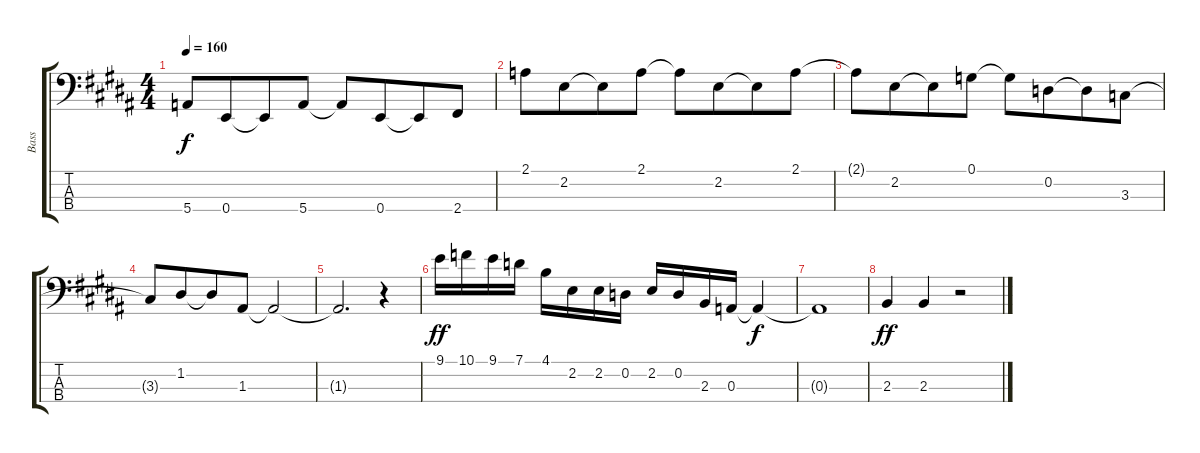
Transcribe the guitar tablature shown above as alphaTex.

\track ("Bass" "Bass") {instrument electricbassfinger}
\staff {score tabs}
\tuning (G2 D2 A1 E1) {hide}
\ts (4 4)
\tempo 160
\clef f4
\ks b
5.4.8{dy f} 0.4.8{beam merge} 0.4{t}.8 5.4.8 5.4{t}.8 0.4.8{beam merge} 0.4{t}.8 2.4.8 |
2.1.8 2.2.8{beam merge} 2.2{t}.8 2.1.8 2.1{t}.8 2.2.8{beam merge} 2.2{t}.8 2.1.8 |
2.1{t}.8 2.2.8{beam merge} 2.2{t}.8 0.1.8 0.1{t}.8 0.2.8{beam merge} 0.2{t}.8 3.3.8 |
3.3{t}.8{beam Up} 1.2.8{beam Up beam merge} 1.2{t}.8{beam Up} 1.3.8{beam Up} 1.3{t}.2 |
1.3{t}.2{d} r.4 |
9.1.16{dy ff} 10.1.16 9.1.16 7.1.16 4.1.16 2.2.16 2.2.16 0.2.16 2.2.16 0.2.16 2.3.16 0.3.16 0.3{t}.4{dy f} |
0.3{t}.1 |
2.3.4{dy ff} 2.3.4 r.2
